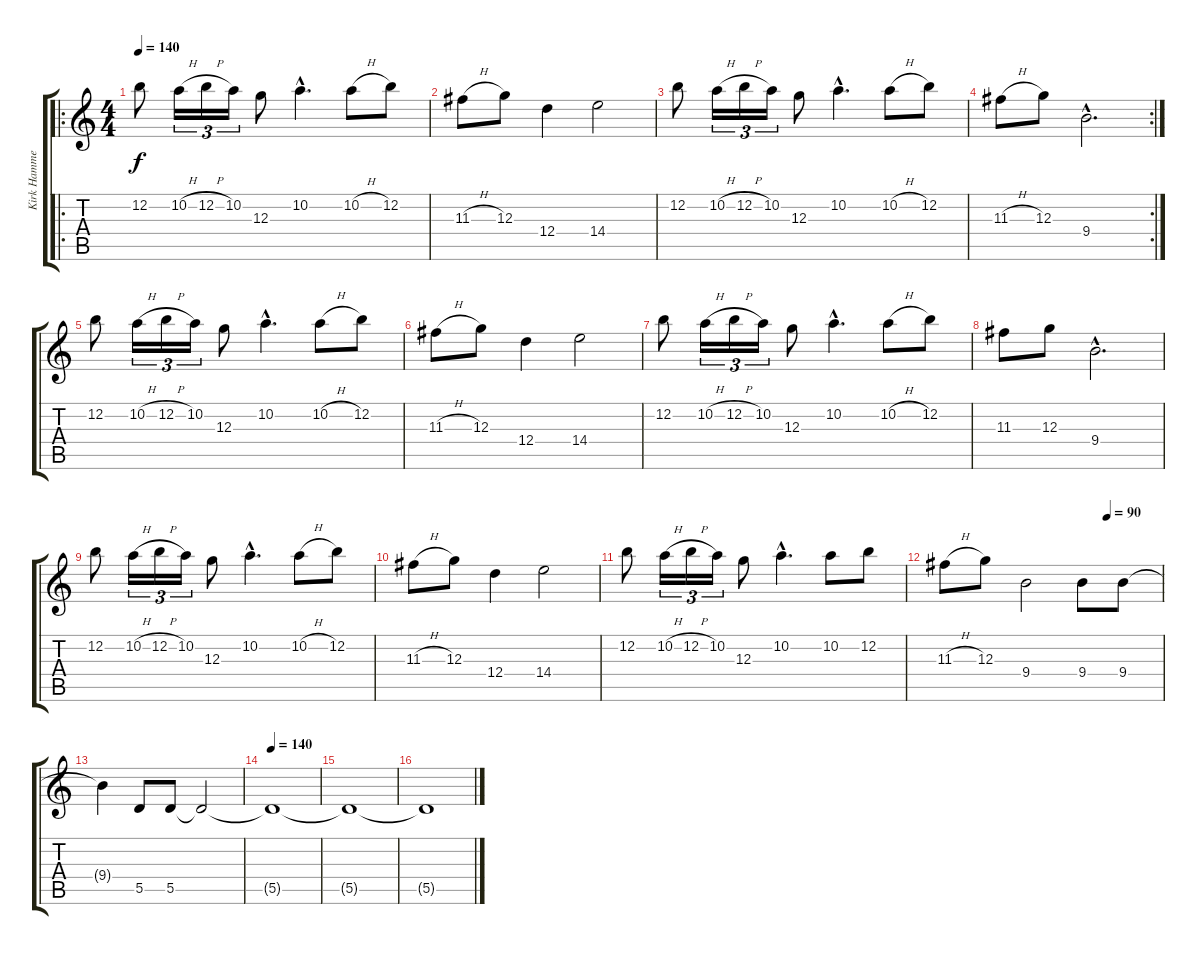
\track ("Kirk Hammet (2nd guitar Dist)" "Kirk Hamme") {instrument distortionguitar}
\staff {score tabs}
\tuning (E4 B3 G3 D3 A2 E2) {hide}
\ro
\ts (4 4)
\tempo 140
\clef g2
\ks c
12.2.8{dy f volume 16} 10.2{h}.16{tu (3 2)} 12.2{h}.16{tu (3 2)} 10.2.16{tu (3 2)} 12.3.8 10.2{hac}.4{d} 10.2{h}.8 12.2.8 |
11.3{h}.8 12.3.8 12.4.4 14.4.2 |
12.2.8 10.2{h}.16{tu (3 2)} 12.2{h}.16{tu (3 2)} 10.2.16{tu (3 2)} 12.3.8 10.2{hac}.4{d} 10.2{h}.8 12.2.8 |
\rc 2
11.3{h}.8 12.3.8 9.4{hac}.2{d} |
12.2.8 10.2{h}.16{tu (3 2)} 12.2{h}.16{tu (3 2)} 10.2.16{tu (3 2)} 12.3.8 10.2{hac}.4{d} 10.2{h}.8 12.2.8 |
11.3{h}.8 12.3.8 12.4.4 14.4.2 |
12.2.8 10.2{h}.16{tu (3 2)} 12.2{h}.16{tu (3 2)} 10.2.16{tu (3 2)} 12.3.8 10.2{hac}.4{d} 10.2{h}.8 12.2.8 |
11.3.8 12.3.8 9.4{hac}.2{d} |
12.2.8 10.2{h}.16{tu (3 2)} 12.2{h}.16{tu (3 2)} 10.2.16{tu (3 2)} 12.3.8 10.2{hac}.4{d} 10.2{h}.8 12.2.8 |
11.3{h}.8 12.3.8 12.4.4 14.4.2 |
12.2.8 10.2{h}.16{tu (3 2)} 12.2{h}.16{tu (3 2)} 10.2.16{tu (3 2)} 12.3.8 10.2{hac}.4{d} 10.2.8 12.2.8 |
\tempo (90 0.75)
11.3{h}.8 12.3.8 9.4.2 9.4.8 9.4.8 |
9.4{t}.4 5.5.8 5.5.8 5.5{t}.2 |
\tempo 140
5.5{t}.1{volume 12} |
5.5{t}.1 |
5.5{t}.1{volume 6}
